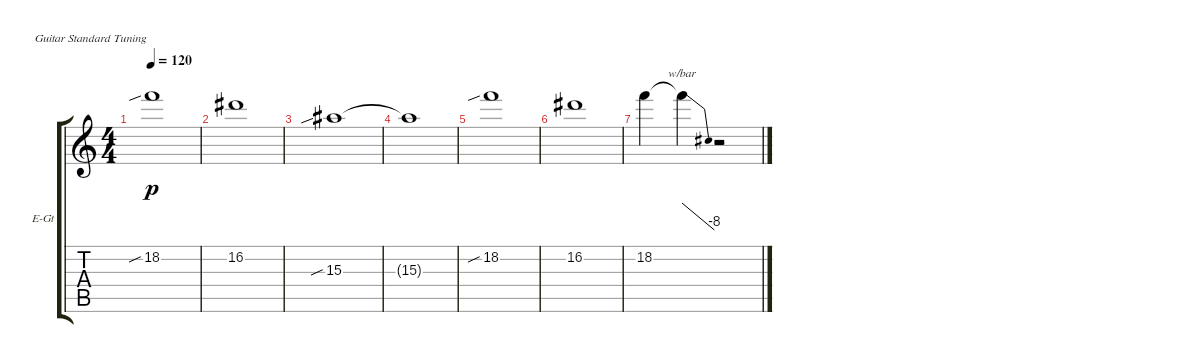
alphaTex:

\defaultSystemsLayout 4
\bracketExtendMode groupsimilarinstruments
\firstSystemTrackNameOrientation horizontal
\otherSystemsTrackNameOrientation horizontal
\track ("Solo Guitar" "E-Gt") {instrument distortionguitar}
\staff {score tabs}
\tuning (E4 B3 G3 D3 A2 E2)
\ts (4 4)
\tempo 120
\clef g2
\ks c
18.2{sib}.1{dy p} |
16.2.1 |
15.3{sib}.1 |
15.3{t}.1 |
18.2{sib}.1 |
16.2.1 |
18.2.4 18.2{t}.4{tbe (dive default 0 0 57.599999999999994 -32)} r.2
